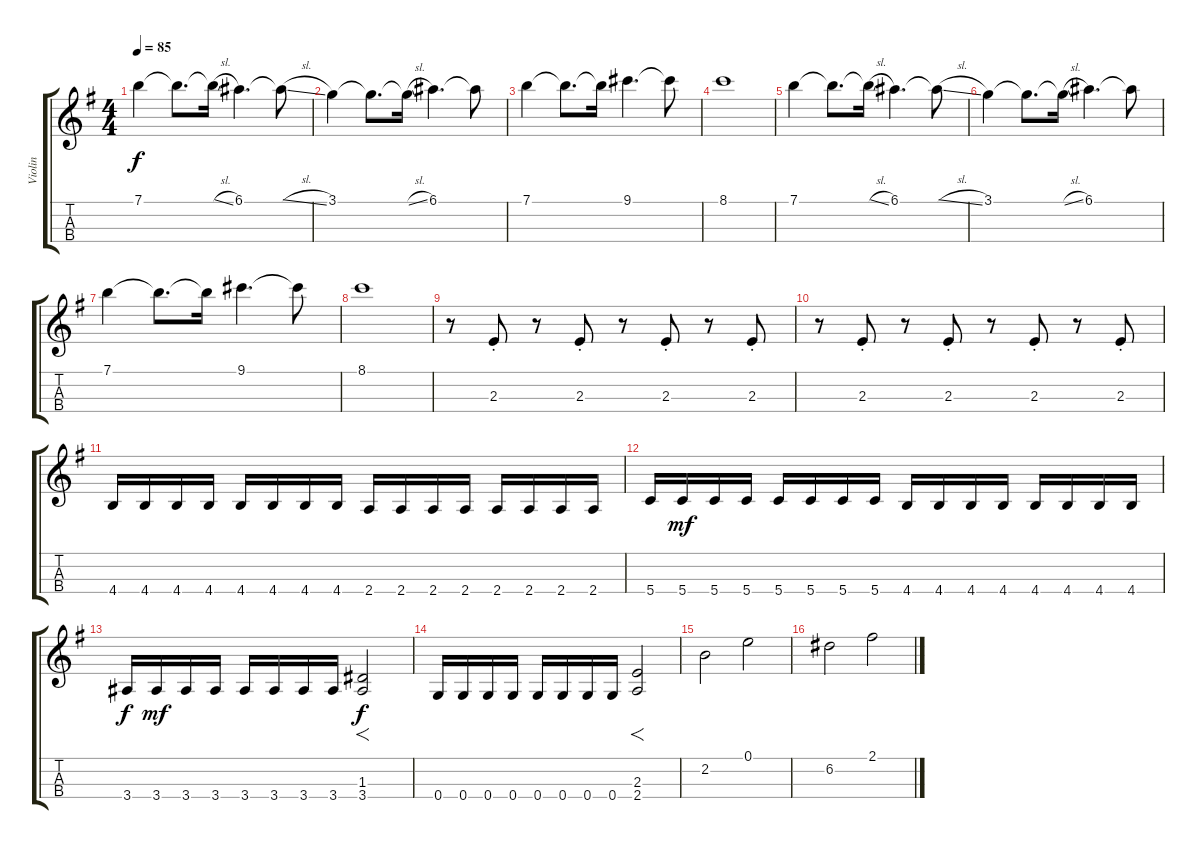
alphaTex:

\track ("Violin" "Violin") {instrument stringensemble2}
\staff {score tabs}
\tuning (E5 A4 D4 G3) {hide}
\ts (4 4)
\tempo 85
\clef g2
\ks g
7.1.4{dy f} 7.1{t}.8{d} 7.1{sl t}.16 6.1.4{d} 6.1{sl t}.8 |
3.1.4 3.1{t}.8{d} 3.1{sl t}.16 6.1.4{d} 6.1{t}.8 |
7.1.4 7.1{t}.8{d} 7.1{t}.16 9.1.4{d} 9.1{t}.8 |
8.1.1 |
7.1.4 7.1{t}.8{d} 7.1{sl t}.16 6.1.4{d} 6.1{sl t}.8 |
3.1.4 3.1{t}.8{d} 3.1{sl t}.16 6.1.4{d} 6.1{t}.8 |
7.1.4 7.1{t}.8{d} 7.1{t}.16 9.1.4{d} 9.1{t}.8 |
8.1.1 |
r.8 2.3{st}.8 r.8 2.3{st}.8 r.8 2.3{st}.8 r.8 2.3{st}.8 |
r.8 2.3{st}.8 r.8 2.3{st}.8 r.8 2.3{st}.8 r.8 2.3{st}.8 |
4.4.16 4.4.16 4.4.16 4.4.16 4.4.16 4.4.16 4.4.16 4.4.16 2.4.16 2.4.16 2.4.16 2.4.16 2.4.16 2.4.16 2.4.16 2.4.16 |
5.4.16 5.4.16{dy mf} 5.4.16 5.4.16 5.4.16 5.4.16 5.4.16 5.4.16 4.4.16 4.4.16 4.4.16 4.4.16 4.4.16 4.4.16 4.4.16 4.4.16 |
3.4.16{dy f} 3.4.16{dy mf} 3.4.16 3.4.16 3.4.16 3.4.16 3.4.16 3.4.16 (1.3 3.4).2{f dy f} |
0.4.16 0.4.16 0.4.16 0.4.16 0.4.16 0.4.16 0.4.16 0.4.16 (2.3 2.4).2{f} |
2.2.2 0.1.2 |
6.2.2 2.1.2
